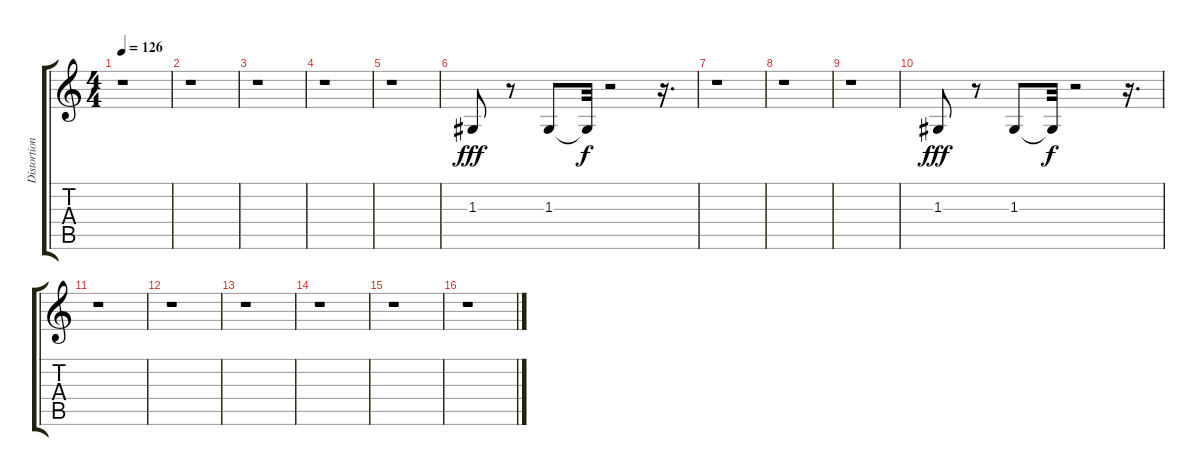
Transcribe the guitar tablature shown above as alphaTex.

\track ("Distortion Gutar" "Distortion") {instrument lead5charang}
\staff {score tabs}
\tuning (E4 B3 G3 D3 A2 E2) {hide}
\ts (4 4)
\tempo 126
\clef g2
\ks c
r.1{dy f} |
r.1 |
r.1 |
r.1 |
r.1 |
1.3.8{dy fff} r.8 1.3.8 1.3{t}.32{dy f} r.2 r.16{d} |
r.1 |
r.1 |
r.1 |
1.3.8{dy fff} r.8 1.3.8 1.3{t}.32{dy f} r.2 r.16{d} |
r.1 |
r.1 |
r.1 |
r.1 |
r.1 |
r.1
